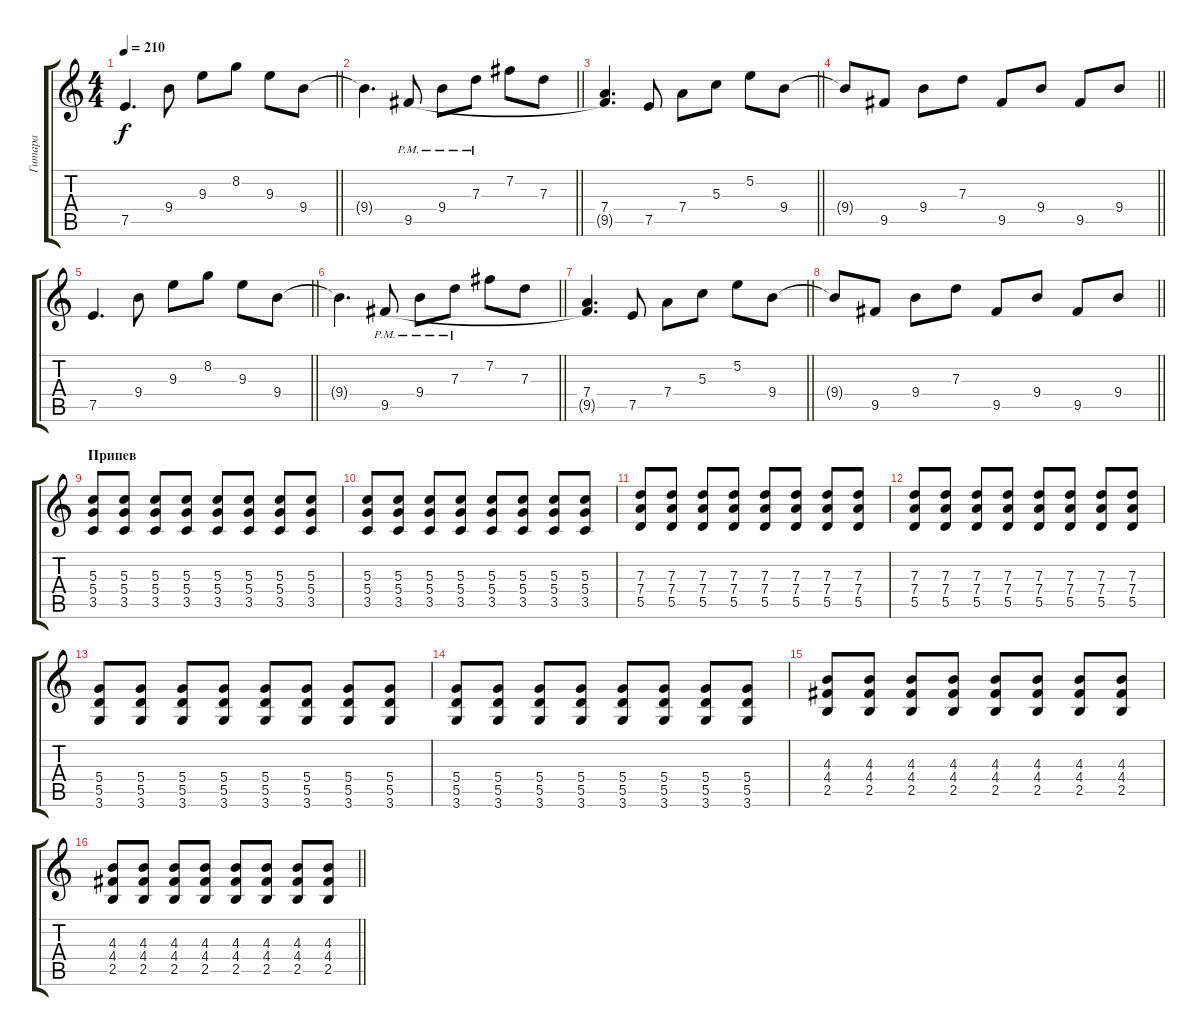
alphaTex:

\track ("Гитара" "Гитара") {instrument distortionguitar}
\staff {score tabs}
\tuning (E4 B3 G3 D3 A2 E2) {hide}
\ts (4 4)
\tempo 210
\clef g2
\barLineRight lightlight
\ks c
7.5.4{d dy f instrument distortionguitar} 9.4.8 9.3.8 8.2.8 9.3.8 9.4.8 |
\barLineRight lightlight
9.4{t}.4{d} 9.5{pm}.8 9.4{pm}.8 7.3{pm}.8 7.2.8 7.3.8 |
\barLineRight lightlight
(7.4 9.5{t}).4{d} 7.5.8 7.4.8 5.3.8 5.2.8 9.4.8 |
\barLineRight lightlight
9.4{t}.8 9.5.8 9.4.8 7.3.8 9.5.8 9.4.8 9.5.8 9.4.8 |
\barLineRight lightlight
7.5.4{d instrument distortionguitar} 9.4.8 9.3.8 8.2.8 9.3.8 9.4.8 |
\barLineRight lightlight
9.4{t}.4{d} 9.5{pm}.8 9.4{pm}.8 7.3{pm}.8 7.2.8 7.3.8 |
\barLineRight lightlight
(7.4 9.5{t}).4{d} 7.5.8 7.4.8 5.3.8 5.2.8 9.4.8 |
\barLineRight lightlight
9.4{t}.8 9.5.8 9.4.8 7.3.8 9.5.8 9.4.8 9.5.8 9.4.8 |
\section ("" "Припев")
(5.3 5.4 3.5).8 (5.3 5.4 3.5).8 (5.3 5.4 3.5).8 (5.3 5.4 3.5).8 (5.3 5.4 3.5).8 (5.3 5.4 3.5).8 (5.3 5.4 3.5).8 (5.3 5.4 3.5).8 |
(5.3 5.4 3.5).8 (5.3 5.4 3.5).8 (5.3 5.4 3.5).8 (5.3 5.4 3.5).8 (5.3 5.4 3.5).8 (5.3 5.4 3.5).8 (5.3 5.4 3.5).8 (5.3 5.4 3.5).8 |
(7.3 7.4 5.5).8 (7.3 7.4 5.5).8 (7.3 7.4 5.5).8 (7.3 7.4 5.5).8 (7.3 7.4 5.5).8 (7.3 7.4 5.5).8 (7.3 7.4 5.5).8 (7.3 7.4 5.5).8 |
(7.3 7.4 5.5).8 (7.3 7.4 5.5).8 (7.3 7.4 5.5).8 (7.3 7.4 5.5).8 (7.3 7.4 5.5).8 (7.3 7.4 5.5).8 (7.3 7.4 5.5).8 (7.3 7.4 5.5).8 |
(5.4 5.5 3.6).8 (5.4 5.5 3.6).8 (5.4 5.5 3.6).8 (5.4 5.5 3.6).8 (5.4 5.5 3.6).8 (5.4 5.5 3.6).8 (5.4 5.5 3.6).8 (5.4 5.5 3.6).8 |
(5.4 5.5 3.6).8 (5.4 5.5 3.6).8 (5.4 5.5 3.6).8 (5.4 5.5 3.6).8 (5.4 5.5 3.6).8 (5.4 5.5 3.6).8 (5.4 5.5 3.6).8 (5.4 5.5 3.6).8 |
(4.3 4.4 2.5).8 (4.3 4.4 2.5).8 (4.3 4.4 2.5).8 (4.3 4.4 2.5).8 (4.3 4.4 2.5).8 (4.3 4.4 2.5).8 (4.3 4.4 2.5).8 (4.3 4.4 2.5).8 |
\barLineRight lightlight
(4.3 4.4 2.5).8 (4.3 4.4 2.5).8 (4.3 4.4 2.5).8 (4.3 4.4 2.5).8 (4.3 4.4 2.5).8 (4.3 4.4 2.5).8 (4.3 4.4 2.5).8 (4.3 4.4 2.5).8
